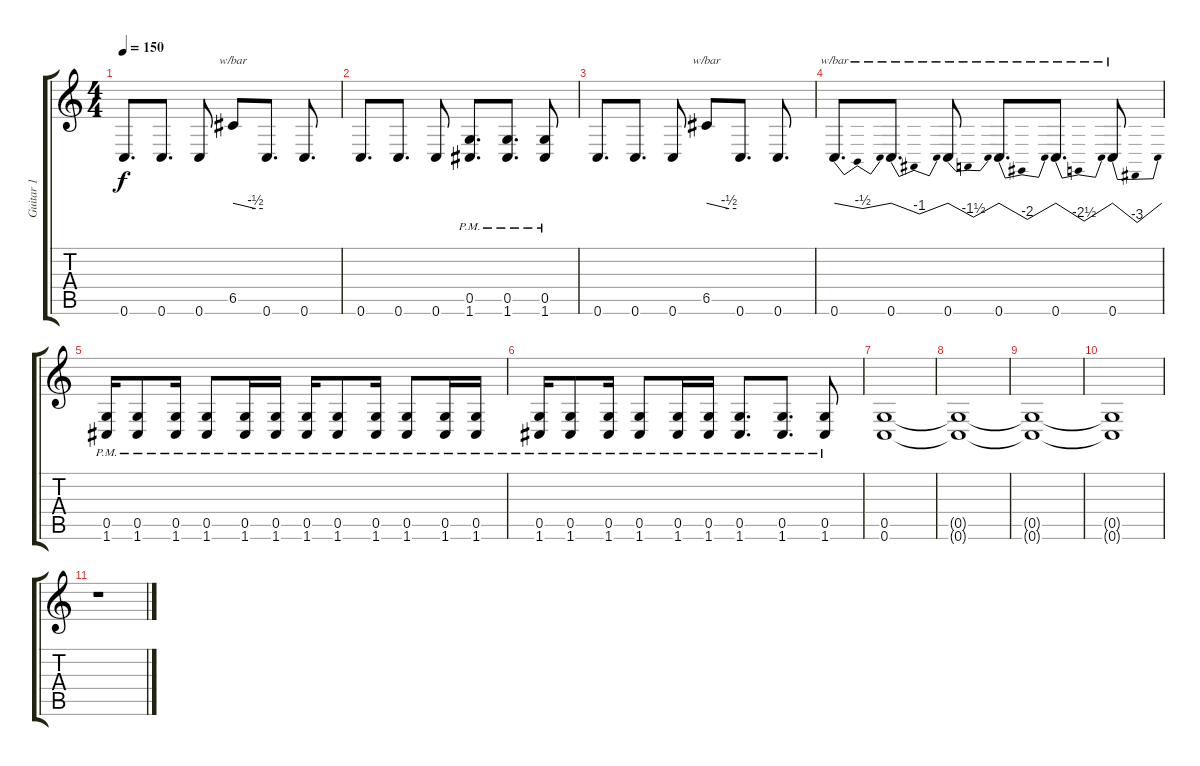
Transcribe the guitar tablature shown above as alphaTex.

\track ("Guitar 1" "Guitar 1") {instrument distortionguitar}
\staff {score tabs}
\tuning (D4 A3 F3 C3 G2 C2) {hide}
\ts (4 4)
\tempo 150
\clef g2
\ks c
0.6.8{d dy f balance 8} 0.6.8{d} 0.6.8 6.5.8{tbe (custom default 0 0 45 -2 60 -2)} 0.6.8{d} 0.6.8{d} |
0.6.8{d} 0.6.8{d} 0.6.8 (0.5{pm} 1.6{pm}).8{d} (0.5{pm} 1.6{pm}).8{d} (0.5{pm} 1.6{pm}).8 |
0.6.8{d} 0.6.8{d} 0.6.8 6.5.8{tbe (custom default 0 0 45 -2 60 -2)} 0.6.8{d} 0.6.8{d} |
0.6.8{d tbe (dip default 0 0 30 -2 60 0)} 0.6.8{d tbe (dip default 0 0 30 -4 60 0)} 0.6.8{tbe (dip default 0 0 30 -6 60 0)} 0.6.8{d tbe (dip default 0 0 30 -8 60 0)} 0.6.8{d tbe (dip default 0 0 30 -10 60 0)} 0.6.8{tbe (dip default 0 0 30 -12 60 0)} |
(0.5{pm} 1.6{pm}).16 (0.5{pm} 1.6{pm}).8 (0.5{pm} 1.6{pm}).16 (0.5{pm} 1.6{pm}).8 (0.5{pm} 1.6{pm}).16 (0.5{pm} 1.6{pm}).16 (0.5{pm} 1.6{pm}).16 (0.5{pm} 1.6{pm}).8 (0.5{pm} 1.6{pm}).16 (0.5{pm} 1.6{pm}).8 (0.5{pm} 1.6{pm}).16 (0.5{pm} 1.6{pm}).16 |
(0.5{pm} 1.6{pm}).16 (0.5{pm} 1.6{pm}).8 (0.5{pm} 1.6{pm}).16 (0.5{pm} 1.6{pm}).8 (0.5{pm} 1.6{pm}).16 (0.5{pm} 1.6{pm}).16 (0.5{pm} 1.6{pm}).8{d} (0.5{pm} 1.6{pm}).8{d} (0.5{pm} 1.6{pm}).8 |
(0.5 0.6).1{volume 0} |
(0.5{t} 0.6{t}).1 |
(0.5{t} 0.6{t}).1 |
(0.5{t} 0.6{t}).1 |
r.1
